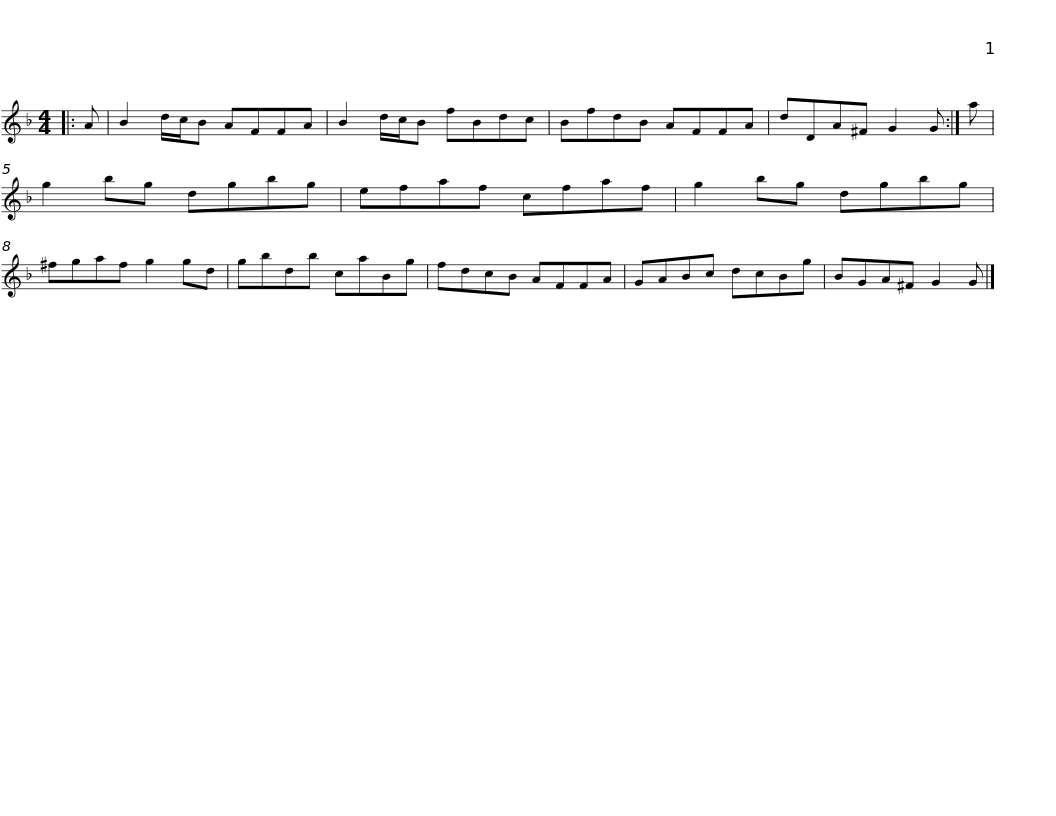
X:1
L:1/8
M:4/4
I:linebreak $
K:F
V:1 treble
V:1
|: A | B2 d/c/B AFFA | B2 d/c/B fBdc | BfdB AFFA | dDA^F G2 G :| %5
 a | g2 bg dgbg |$ efaf cfaf | g2 bg dgbg | ^fgaf g2 gd | %10
 gbdb caBg | fdcB AFFA |$ GABc dcBg | BGA^F G2 G |] %14
